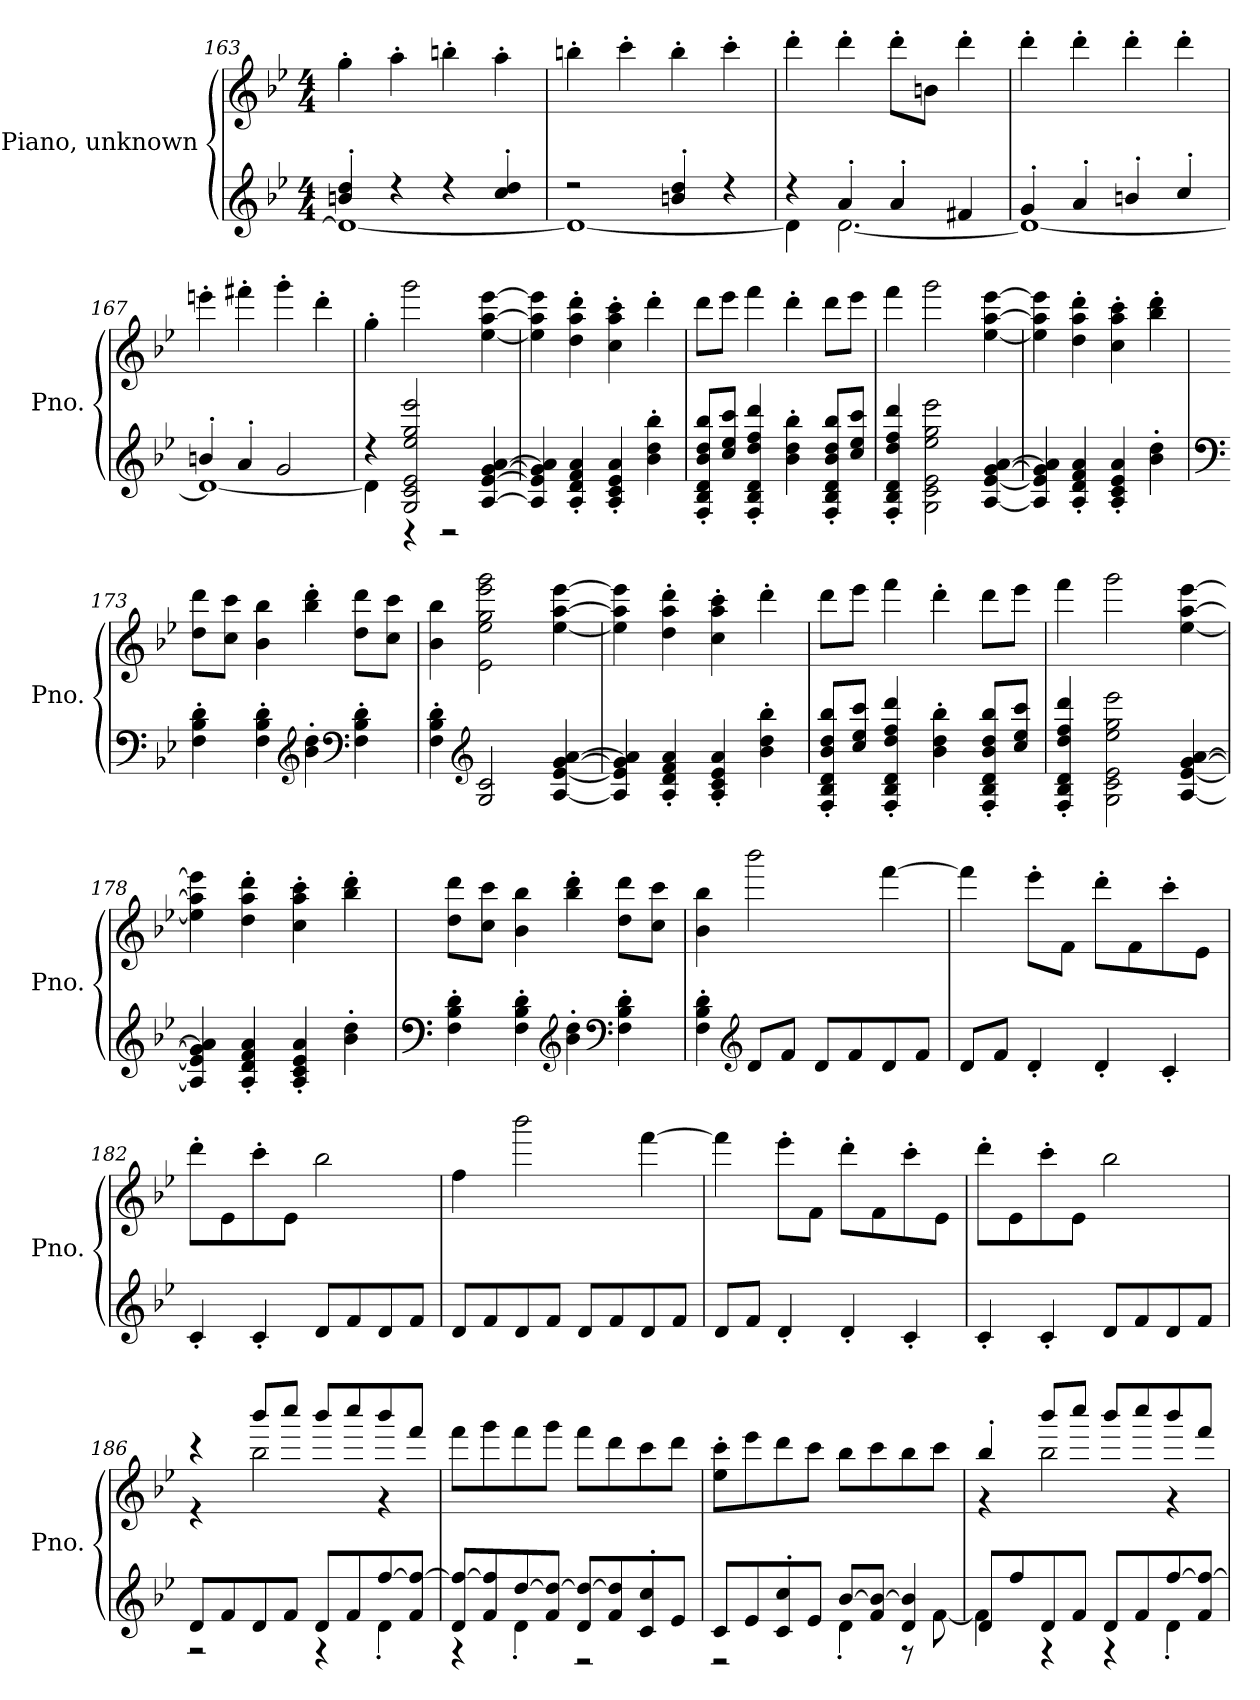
**kern	**kern
*part1	*part1
*staff2	*staff1
*I"Piano, unknown	*
*I'Pno.	*
*clefG2	*clefG2
*k[b-e-]	*k[b-e-]
*M4/4	*M4/4
=163	=163
*^	*
4bn/' 4dd/'	1d_	4gg'\
4r	.	4aa'\
4r	.	4bbn'\
4cc/' 4dd/'	.	4aa'\
!!LO:LB:g=z
=164	=164	=164
2r	1d_	4bbn'\
.	.	4ccc'\
4bn/' 4dd/'	.	4bb'\
4r	.	4ccc'\
=165	=165	=165
4r	4d\]	4ddd'\
4a'/	[2.d\	4ddd'\
4a'/	.	8ddd'\L
.	.	8bn\J
4f#X/	.	4ddd'\
=166	=166	=166
4g'/	1d_	4ddd'\
4a'/	.	4ddd'\
4bn'/	.	4ddd'\
4cc'/	.	4ddd'\
=167	=167	=167
4bn'/	1d_	4eeen'\
4a'/	.	4fff#X'\
2g/	.	4ggg'\
.	.	4ddd'\
=168	=168	=168
4r	4d\]	4gg'\
2G/ 2c/ 2e-/ 2ee-/ 2gg/ 2eee-/	4r	2ggg\
.	2r	.
[4A/ [4e-/ [4g/ [4a/	.	[4ee-\ [4aa\ [4eee-\
*v	*v	*
=169	=169
4A/] 4e-/] 4g/] 4a/]	4ee-\] 4aa\] 4eee-\]
4A/' 4d/' 4f/' 4a/'	4dd\' 4aa\' 4ddd\'
4A/' 4c/' 4e-/' 4a/'	4cc\' 4aa\' 4ccc\'
4b-\' 4dd\' 4bb-\'	4ddd'\
!!LO:LB:g=z
=170	=170
8F/' 8B-/' 8d/' 8b-/' 8dd/' 8bb-/'L	8ddd\L
8cc/ 8ee-/ 8ccc/J	8eee-\J
4F/' 4B-/' 4d/' 4dd/' 4ff/' 4ddd/'	4fff\
4b-\' 4dd\' 4bb-\'	4ddd'\
8F/' 8B-/' 8d/' 8b-/' 8dd/' 8bb-/'L	8ddd\L
8cc/ 8ee-/ 8ccc/J	8eee-\J
=171	=171
4F/' 4B-/' 4d/' 4dd/' 4ff/' 4ddd/'	4fff\
2G\ 2c\ 2e-\ 2ee-\ 2gg\ 2eee-\	2ggg\
[4A/ [4e-/ [4g/ [4a/	[4ee-\ [4aa\ [4eee-\
=172	=172
4A/] 4e-/] 4g/] 4a/]	4ee-\] 4aa\] 4eee-\]
4A/' 4d/' 4f/' 4a/'	4dd\' 4aa\' 4ddd\'
4A/' 4c/' 4e-/' 4a/'	4cc\' 4aa\' 4ccc\'
4b-\' 4dd\'	4bb-\' 4ddd\'
=173	=173
*clefF4	*
4F\' 4B-\' 4d\'	8dd\ 8ddd\L
.	8cc\ 8ccc\J
4F\' 4B-\' 4d\'	4b-\ 4bb-\
*clefG2	*
4b-\' 4dd\'	4bb-\' 4ddd\'
*clefF4	*
4F\' 4B-\' 4d\'	8dd\ 8ddd\L
.	8cc\ 8ccc\J
=174	=174
4F\' 4B-\' 4d\'	4b-\ 4bb-\
*clefG2	*
2G/ 2c/	2e-\ 2ee-\ 2gg\ 2eee-\ 2ggg\
[4A/ [4e-/ [4g/ [4a/	[4ee-\ [4aa\ [4eee-\
!!LO:LB:g=z
=175	=175
4A/] 4e-/] 4g/] 4a/]	4ee-\] 4aa\] 4eee-\]
4A/' 4d/' 4f/' 4a/'	4dd\' 4aa\' 4ddd\'
4A/' 4c/' 4e-/' 4a/'	4cc\' 4aa\' 4ccc\'
4b-\' 4dd\' 4bb-\'	4ddd'\
=176	=176
8F/' 8B-/' 8d/' 8b-/' 8dd/' 8bb-/'L	8ddd\L
8cc/ 8ee-/ 8ccc/J	8eee-\J
4F/' 4B-/' 4d/' 4dd/' 4ff/' 4ddd/'	4fff\
4b-\' 4dd\' 4bb-\'	4ddd'\
8F/' 8B-/' 8d/' 8b-/' 8dd/' 8bb-/'L	8ddd\L
8cc/ 8ee-/ 8ccc/J	8eee-\J
=177	=177
4F/' 4B-/' 4d/' 4dd/' 4ff/' 4ddd/'	4fff\
2G\ 2c\ 2e-\ 2ee-\ 2gg\ 2eee-\	2ggg\
[4A/ [4e-/ [4g/ [4a/	[4ee-\ [4aa\ [4eee-\
=178	=178
4A/] 4e-/] 4g/] 4a/]	4ee-\] 4aa\] 4eee-\]
4A/' 4d/' 4f/' 4a/'	4dd\' 4aa\' 4ddd\'
4A/' 4c/' 4e-/' 4a/'	4cc\' 4aa\' 4ccc\'
4b-\' 4dd\'	4bb-\' 4ddd\'
=179	=179
*clefF4	*
4F\' 4B-\' 4d\'	8dd\ 8ddd\L
.	8cc\ 8ccc\J
4F\' 4B-\' 4d\'	4b-\ 4bb-\
*clefG2	*
4b-\' 4dd\'	4bb-\' 4ddd\'
*clefF4	*
4F\' 4B-\' 4d\'	8dd\ 8ddd\L
.	8cc\ 8ccc\J
!!LO:LB:g=z
=180	=180
4F\' 4B-\' 4d\'	4b-\ 4bb-\
*clefG2	*
8d/L	2bbb-\
8f/J	.
8d/L	.
8f/	.
8d/	[4fff\
8f/J	.
=181	=181
8d/L	4fff\]
8f/J	.
4d'/	8eee-'\L
.	8f\J
4d'/	8ddd'\L
.	8f\
4c'/	8ccc'\
.	8e-\J
=182	=182
4c'/	8ddd'\L
.	8e-\
4c'/	8ccc'\
.	8e-\J
8d/L	2bb-\
8f/	.
8d/	.
8f/J	.
=183	=183
8d/L	4ff\
8f/	.
8d/	2bbb-\
8f/J	.
8d/L	.
8f/	.
8d/	[4fff\
8f/J	.
=184	=184
8d/L	4fff\]
8f/J	.
4d'/	8eee-'\L
.	8f\J
4d'/	8ddd'\L
.	8f\
4c'/	8ccc'\
.	8e-\J
!!LO:LB:g=z
=185	=185
4c'/	8ddd'\L
.	8e-\
4c'/	8ccc'\
.	8e-\J
8d/L	2bb-\
8f/	.
8d/	.
8f/J	.
=186	=186
*^	*^
8d/L	2r	4r	4r
8f/	.	.	.
8d/	.	8bbb-/L	2bb-\
8f/J	.	8cccc/J	.
8d/L	4r	8bbb-/L	.
8f/	.	8cccc/	.
[8ff/	4d'\	8bbb-/	4r
8f/ 8ff/_J	.	8fff/J	.
*	*	*v	*v
=187	=187	=187
8d/ 8ff/_L	4r	8fff\L
8f/ 8ff/]	.	8ggg\
[8dd/	4d'\	8fff\
8f/ 8dd/_J	.	8ggg\J
8d/ 8dd/_L	2r	8fff\L
8f/ 8dd/]	.	8ddd\
8c/' 8cc/'	.	8ccc\
8e-/J	.	8ddd\J
=188	=188	=188
8c/L	2r	8ee-\' 8ccc\'L
8e-/	.	8eee-\
8c/' 8cc/'	.	8ddd\
8e-/J	.	8ccc\J
[8b-/L	4d'\	8bb-\L
8f/ 8b-/_J	.	8ccc\
4d/ 4b-/]	8r	8bb-\
.	[8f\	8ccc\J
!!LO:PB:g=z
=189	=189	=189
*	*	*^
8d/L	4f\]	4bb-'/	4r
8ff/	.	.	.
8d/	4r	8bbb-/L	2bb-\
8f/J	.	8cccc/J	.
8d/L	4r	8bbb-/L	.
8f/	.	8cccc/	.
[8ff/	4d'\	8bbb-/	4r
8f/ 8ff/_J	.	8fff/J	.
*v	*v	*	*
*	*v	*v
=	=
*-	*-
